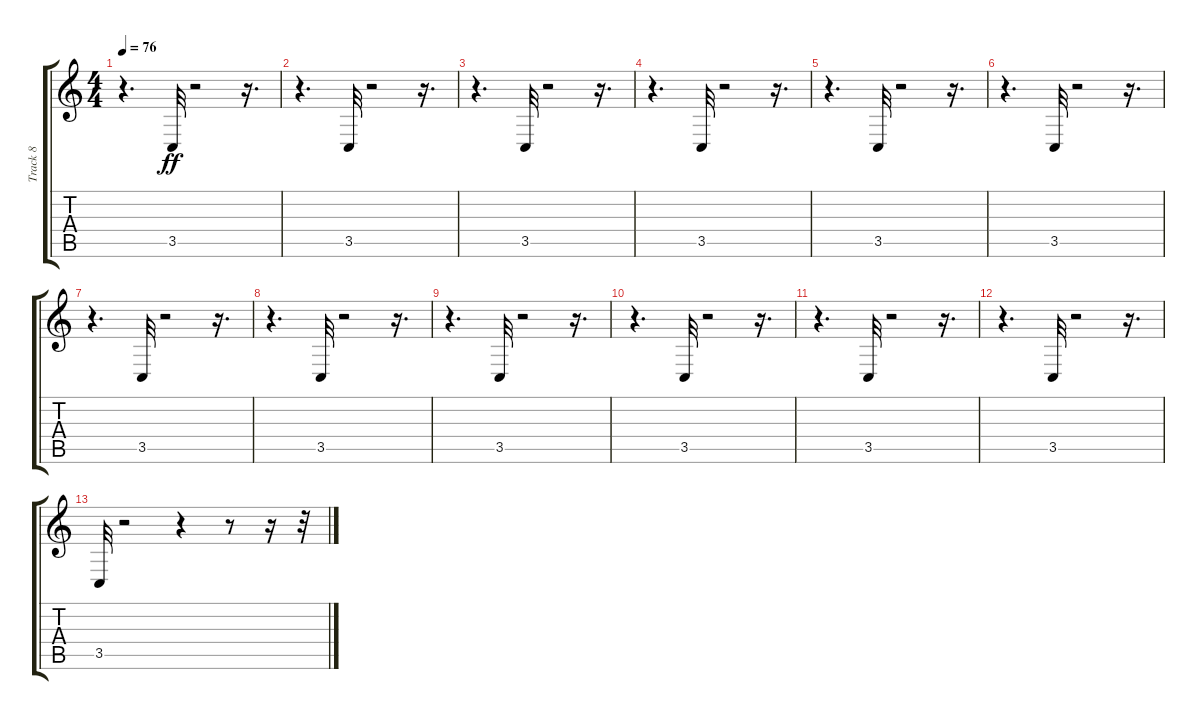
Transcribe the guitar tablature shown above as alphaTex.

\track ("Track 8" "Track 8") {instrument timpani}
\staff {score tabs}
\tuning (E4 B3 G3 D3 A2 E2) {hide}
\ts (4 4)
\tempo 76
\clef g2
\ks c
r.4{d dy ff} 3.5.32 r.2 r.16{d} |
r.4{d} 3.5.32 r.2 r.16{d} |
r.4{d} 3.5.32 r.2 r.16{d} |
r.4{d} 3.5.32 r.2 r.16{d} |
r.4{d} 3.5.32 r.2 r.16{d} |
r.4{d} 3.5.32 r.2 r.16{d} |
r.4{d} 3.5.32 r.2 r.16{d} |
r.4{d} 3.5.32 r.2 r.16{d} |
r.4{d} 3.5.32 r.2 r.16{d} |
r.4{d} 3.5.32 r.2 r.16{d} |
r.4{d} 3.5.32 r.2 r.16{d} |
r.4{d} 3.5.32 r.2 r.16{d} |
3.5.32 r.2 r.4 r.8 r.16 r.32
